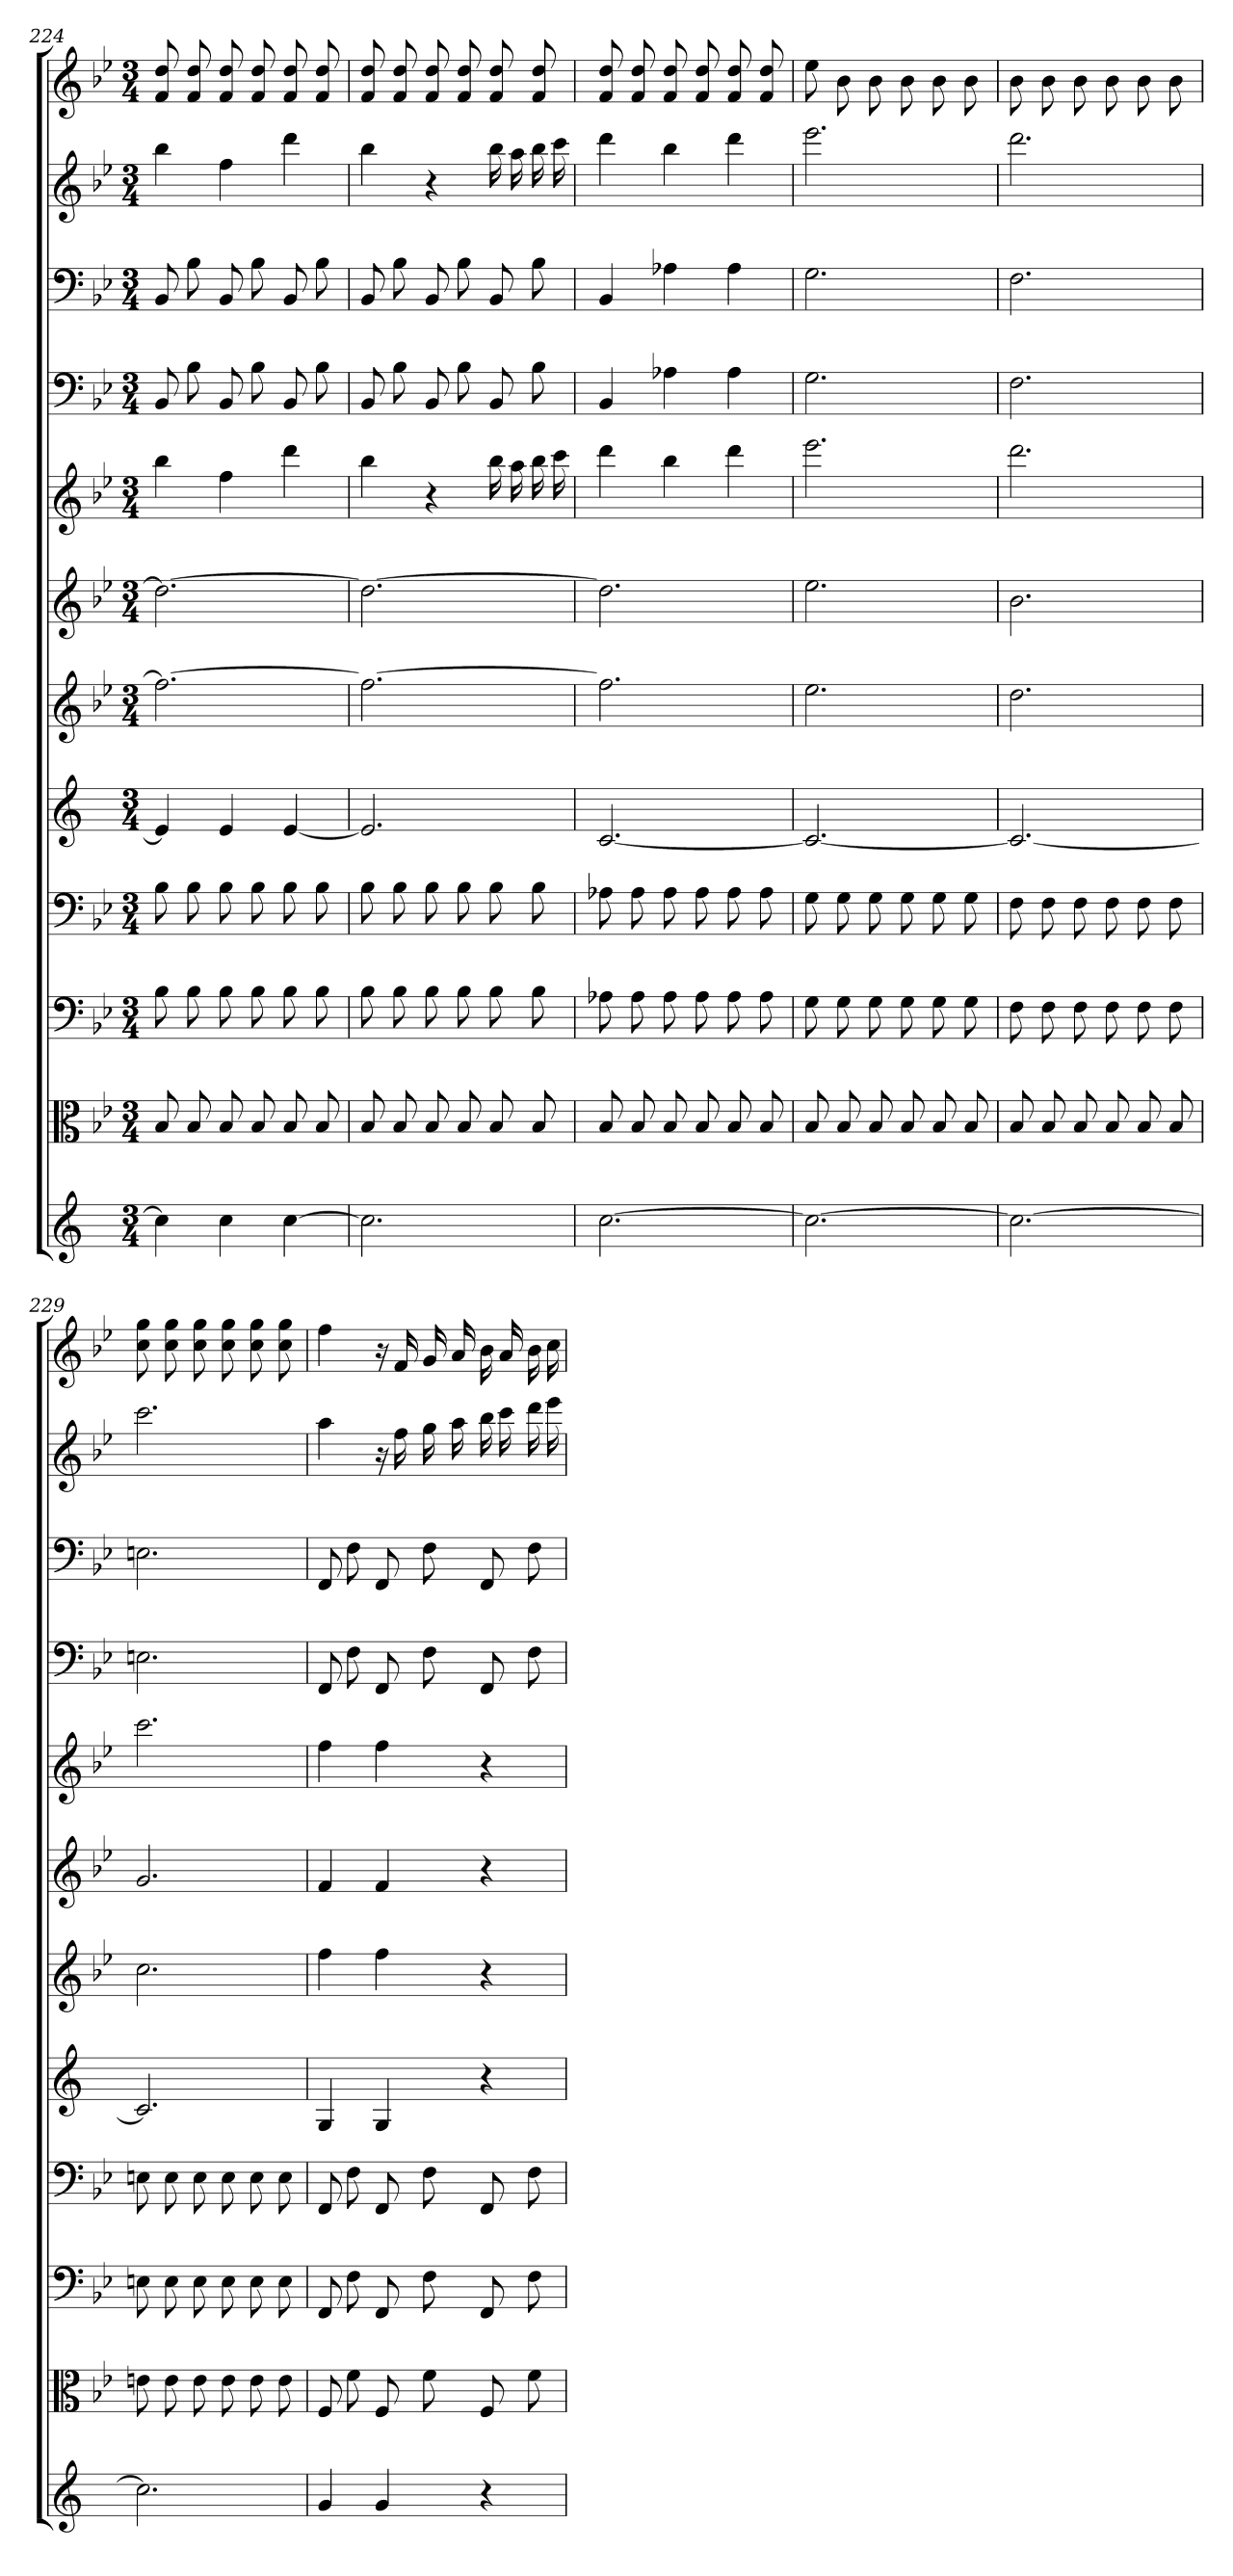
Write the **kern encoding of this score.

**kern	**kern	**kern	**kern	**kern	**kern	**kern	**kern	**kern	**kern	**kern	**kern
*part12	*part11	*part10	*part9	*part8	*part7	*part6	*part5	*part4	*part3	*part2	*part1
*staff12	*staff11	*staff10	*staff9	*staff8	*staff7	*staff6	*staff5	*staff4	*staff3	*staff2	*staff1
*	*clefC3	*clefF4	*clefF4	*	*	*	*	*clefF4	*clefF4	*	*
*k[]	*k[b-e-]	*k[b-e-]	*k[b-e-]	*k[]	*k[b-e-]	*k[b-e-]	*k[b-e-]	*k[b-e-]	*k[b-e-]	*k[b-e-]	*k[b-e-]
*M3/4	*M3/4	*M3/4	*M3/4	*M3/4	*M3/4	*M3/4	*M3/4	*M3/4	*M3/4	*M3/4	*M3/4
=224	=224	=224	=224	=224	=224	=224	=224	=224	=224	=224	=224
4cc]	8B-	8B-	8B-	4e]	2.ff_	2.dd_	4bb-	8BB-	8BB-	4bb-	8f 8dd
.	8B-	8B-	8B-	.	.	.	.	8B-	8B-	.	8f 8dd
4cc	8B-	8B-	8B-	4e	.	.	4ff	8BB-	8BB-	4ff	8f 8dd
.	8B-	8B-	8B-	.	.	.	.	8B-	8B-	.	8f 8dd
[4cc	8B-	8B-	8B-	[4e	.	.	4ddd	8BB-	8BB-	4ddd	8f 8dd
.	8B-	8B-	8B-	.	.	.	.	8B-	8B-	.	8f 8dd
=225	=225	=225	=225	=225	=225	=225	=225	=225	=225	=225	=225
2.cc]	8B-	8B-	8B-	2.e]	2.ff_	2.dd_	4bb-	8BB-	8BB-	4bb-	8f 8dd
.	8B-	8B-	8B-	.	.	.	.	8B-	8B-	.	8f 8dd
.	8B-	8B-	8B-	.	.	.	4r	8BB-	8BB-	4r	8f 8dd
.	8B-	8B-	8B-	.	.	.	.	8B-	8B-	.	8f 8dd
.	8B-	8B-	8B-	.	.	.	16bb-	8BB-	8BB-	16bb-	8f 8dd
.	.	.	.	.	.	.	16aa	.	.	16aa	.
.	8B-	8B-	8B-	.	.	.	16bb-	8B-	8B-	16bb-	8f 8dd
.	.	.	.	.	.	.	16ccc	.	.	16ccc	.
=226	=226	=226	=226	=226	=226	=226	=226	=226	=226	=226	=226
[2.cc	8B-	8A-X	8A-X	[2.c	2.ff]	2.dd]	4ddd	4BB-	4BB-	4ddd	8f 8dd
.	8B-	8A-	8A-	.	.	.	.	.	.	.	8f 8dd
.	8B-	8A-	8A-	.	.	.	4bb-	4A-X	4A-X	4bb-	8f 8dd
.	8B-	8A-	8A-	.	.	.	.	.	.	.	8f 8dd
.	8B-	8A-	8A-	.	.	.	4ddd	4A-	4A-	4ddd	8f 8dd
.	8B-	8A-	8A-	.	.	.	.	.	.	.	8f 8dd
=227	=227	=227	=227	=227	=227	=227	=227	=227	=227	=227	=227
2.cc_	8B-	8G	8G	2.c_	2.ee-	2.ee-	2.eee-	2.G	2.G	2.eee-	8ee-
.	8B-	8G	8G	.	.	.	.	.	.	.	8b-
.	8B-	8G	8G	.	.	.	.	.	.	.	8b-
.	8B-	8G	8G	.	.	.	.	.	.	.	8b-
.	8B-	8G	8G	.	.	.	.	.	.	.	8b-
.	8B-	8G	8G	.	.	.	.	.	.	.	8b-
=228	=228	=228	=228	=228	=228	=228	=228	=228	=228	=228	=228
2.cc_	8B-	8F	8F	2.c_	2.dd	2.b-	2.ddd	2.F	2.F	2.ddd	8b-
.	8B-	8F	8F	.	.	.	.	.	.	.	8b-
.	8B-	8F	8F	.	.	.	.	.	.	.	8b-
.	8B-	8F	8F	.	.	.	.	.	.	.	8b-
.	8B-	8F	8F	.	.	.	.	.	.	.	8b-
.	8B-	8F	8F	.	.	.	.	.	.	.	8b-
=229	=229	=229	=229	=229	=229	=229	=229	=229	=229	=229	=229
2.cc]	8en	8En	8En	2.c]	2.cc	2.g	2.ccc	2.En	2.En	2.ccc	8cc 8gg
.	8e	8E	8E	.	.	.	.	.	.	.	8cc 8gg
.	8e	8E	8E	.	.	.	.	.	.	.	8cc 8gg
.	8e	8E	8E	.	.	.	.	.	.	.	8cc 8gg
.	8e	8E	8E	.	.	.	.	.	.	.	8cc 8gg
.	8e	8E	8E	.	.	.	.	.	.	.	8cc 8gg
=230	=230	=230	=230	=230	=230	=230	=230	=230	=230	=230	=230
4g	8F	8FF	8FF	4G	4ff	4f	4ff	8FF	8FF	4aa	4ff
.	8f	8F	8F	.	.	.	.	8F	8F	.	.
4g	8F	8FF	8FF	4G	4ff	4f	4ff	8FF	8FF	16r	16r
.	.	.	.	.	.	.	.	.	.	16ff	16f
.	8f	8F	8F	.	.	.	.	8F	8F	16gg	16g
.	.	.	.	.	.	.	.	.	.	16aa	16a
4r	8F	8FF	8FF	4r	4r	4r	4r	8FF	8FF	16bb-	16b-
.	.	.	.	.	.	.	.	.	.	16ccc	16a
.	8f	8F	8F	.	.	.	.	8F	8F	16ddd	16b-
.	.	.	.	.	.	.	.	.	.	16eee-	16cc
=	=	=	=	=	=	=	=	=	=	=	=
*-	*-	*-	*-	*-	*-	*-	*-	*-	*-	*-	*-
